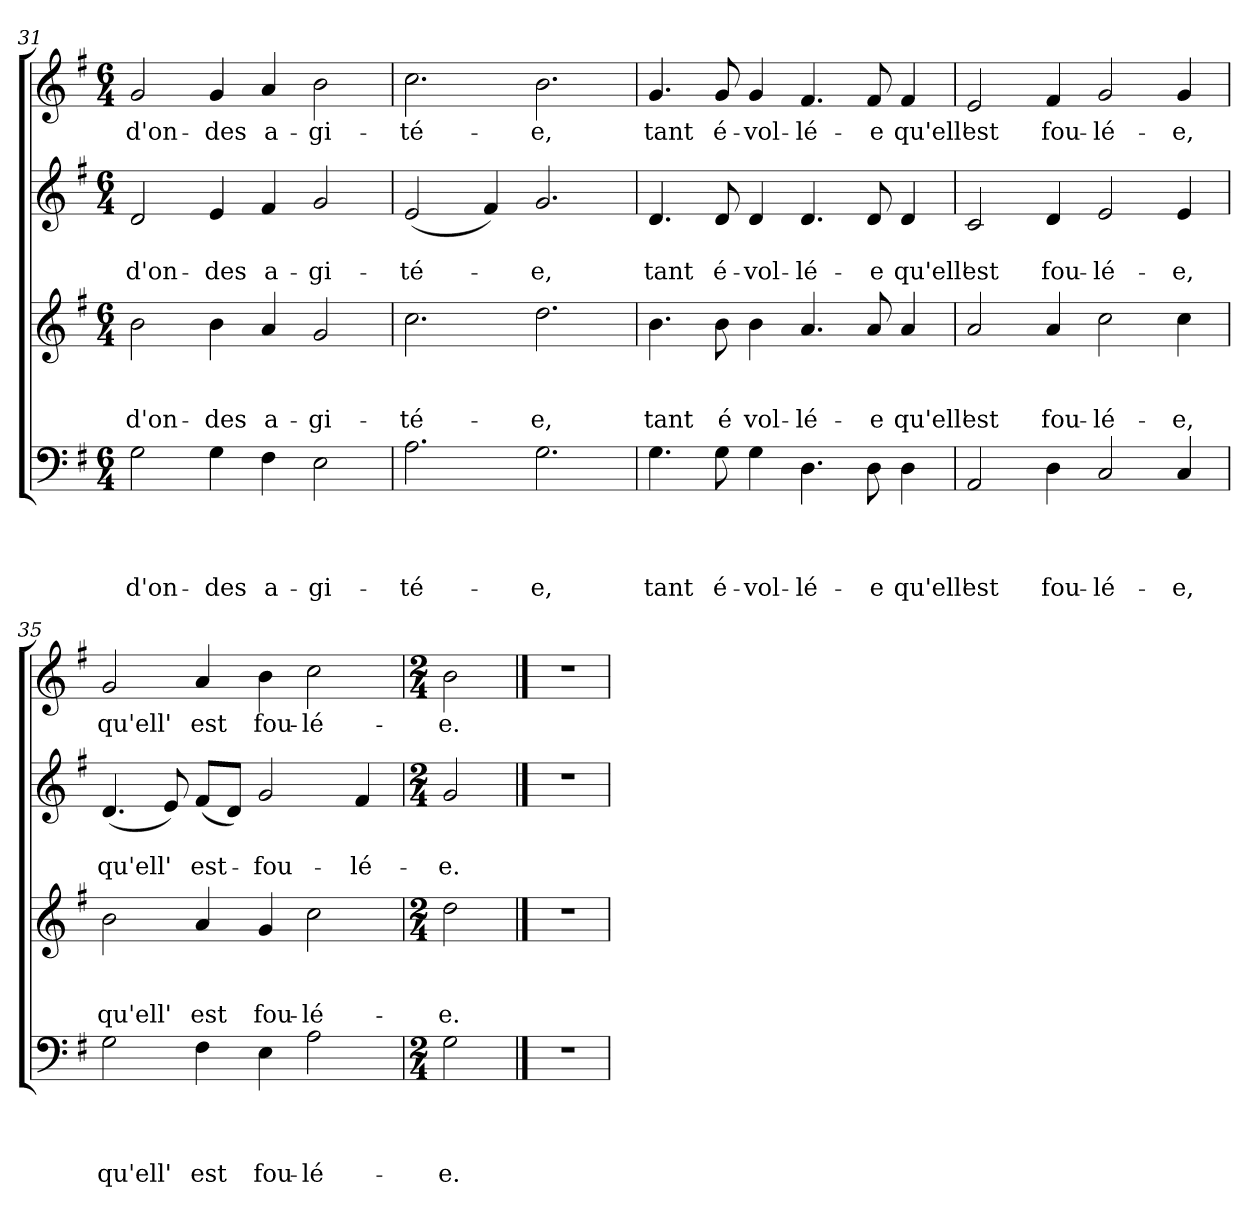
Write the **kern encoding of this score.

**kern	**text	**text	**text	**text	**kern	**text	**text	**text	**kern	**text	**text	**kern	**text
*part4	*part4	*part4	*part4	*part4	*part3	*part3	*part3	*part3	*part2	*part2	*part2	*part1	*part1
*staff4	*staff4	*staff4	*staff4	*staff4	*staff3	*staff3	*staff3	*staff3	*staff2	*staff2	*staff2	*staff1	*staff1
*clefF4	*	*	*	*	*clefG2	*	*	*	*clefG2	*	*	*clefG2	*
*	*	*	*	*	*ITrd7c12	*	*	*	*	*	*	*	*
*k[f#]	*	*	*	*	*k[f#]	*	*	*	*k[f#]	*	*	*k[f#]	*
*G:	*	*	*	*	*G:	*	*	*	*G:	*	*	*G:	*
*M6/4	*	*	*	*	*M6/4	*	*	*	*M6/4	*	*	*M6/4	*
=31	=31	=31	=31	=31	=31	=31	=31	=31	=31	=31	=31	=31	=31
!	!	!	!	!LO:LY:b	!	!	!	!LO:LY:b	!	!	!LO:LY:b	!	!LO:LY:b
2G\	.	.	.	d'on-	2B\	.	.	d'on-	2d/	.	d'on-	2g/	d'on-
!	!	!	!	!LO:LY:b	!	!	!	!LO:LY:b	!	!	!LO:LY:b	!	!LO:LY:b
4G\	.	.	.	-des	4B\	.	.	-des	4e/	.	-des	4g/	-des
!	!	!	!	!LO:LY:b	!	!	!	!LO:LY:b	!	!	!LO:LY:b	!	!LO:LY:b
4F#\	.	.	.	a-	4A/	.	.	a-	4f#/	.	a-	4a/	a-
!	!	!	!	!LO:LY:b	!	!	!	!LO:LY:b	!	!	!LO:LY:b	!	!LO:LY:b
2E\	.	.	.	-gi-	2G/	.	.	-gi-	2g/	.	-gi-	2b\	-gi-
!!LO:PB:g=z
=32	=32	=32	=32	=32	=32	=32	=32	=32	=32	=32	=32	=32	=32
!	!	!	!	!LO:LY:b	!	!	!	!LO:LY:b	!	!	!LO:LY:b	!	!LO:LY:b
2.A\	.	.	.	-té-	2.c\	.	.	-té-	(<2e/	.	-té-	2.cc\	-té-
.	.	.	.	.	.	.	.	.	4f#/)	.	.	.	.
!	!	!	!	!LO:LY:b	!	!	!	!LO:LY:b	!	!	!LO:LY:b	!	!LO:LY:b
2.G\	.	.	.	-e,	2.d\	.	.	-e,	2.g/	.	-e,	2.b\	-e,
=33	=33	=33	=33	=33	=33	=33	=33	=33	=33	=33	=33	=33	=33
!	!	!	!	!LO:LY:b	!	!	!	!LO:LY:b	!	!	!LO:LY:b	!	!LO:LY:b
4.G\	.	.	.	tant	4.B\	.	.	tant	4.d/	.	tant	4.g/	tant
!	!	!	!	!LO:LY:b	!	!	!	!LO:LY:b	!	!	!LO:LY:b	!	!LO:LY:b
8G\	.	.	.	é-	8B\	.	.	é	8d/	.	é-	8g/	é-
!	!	!	!	!LO:LY:b	!	!	!	!LO:LY:b	!	!	!LO:LY:b	!	!LO:LY:b
4G\	.	.	.	-vol-	4B\	.	.	vol-	4d/	.	-vol-	4g/	-vol-
!	!	!	!	!LO:LY:b	!	!	!	!LO:LY:b	!	!	!LO:LY:b	!	!LO:LY:b
4.D\	.	.	.	-lé-	4.A/	.	.	-lé-	4.d/	.	-lé-	4.f#/	-lé-
!	!	!	!	!LO:LY:b	!	!	!	!LO:LY:b	!	!	!LO:LY:b	!	!LO:LY:b
8D\	.	.	.	-e	8A/	.	.	-e	8d/	.	-e	8f#/	-e
!	!	!	!	!LO:LY:b	!	!	!	!LO:LY:b	!	!	!LO:LY:b	!	!LO:LY:b
4D\	.	.	.	qu'ell'	4A/	.	.	qu'ell'	4d/	.	qu'ell'	4f#/	qu'ell'
=34	=34	=34	=34	=34	=34	=34	=34	=34	=34	=34	=34	=34	=34
!	!	!	!	!LO:LY:b	!	!	!	!LO:LY:b	!	!	!LO:LY:b	!	!LO:LY:b
2AA/	.	.	.	est	2A/	.	.	est	2c/	.	est	2e/	est
!	!	!	!	!LO:LY:b	!	!	!	!LO:LY:b	!	!	!LO:LY:b	!	!LO:LY:b
4D\	.	.	.	fou-	4A/	.	.	fou-	4d/	.	fou-	4f#/	fou-
!	!	!	!	!LO:LY:b	!	!	!	!LO:LY:b	!	!	!LO:LY:b	!	!LO:LY:b
2C/	.	.	.	-lé-	2c\	.	.	-lé-	2e/	.	-lé-	2g/	-lé-
!	!	!	!	!LO:LY:b	!	!	!	!LO:LY:b	!	!	!LO:LY:b	!	!LO:LY:b
4C/	.	.	.	-e,	4c\	.	.	-e,	4e/	.	-e,	4g/	-e,
=35	=35	=35	=35	=35	=35	=35	=35	=35	=35	=35	=35	=35	=35
!	!	!	!	!LO:LY:b	!	!	!	!LO:LY:b	!	!	!LO:LY:b	!	!LO:LY:b
2G\	.	.	.	qu'ell'	2B\	.	.	qu'ell'	(<4.d/	.	qu'ell'	2g/	qu'ell'
.	.	.	.	.	.	.	.	.	8e/)	.	.	.	.
!	!	!	!	!LO:LY:b	!	!	!	!LO:LY:b	!	!	!LO:LY:b	!	!LO:LY:b
4F#\	.	.	.	est	4A/	.	.	est	(<8f#/L	.	est-	4a/	est
.	.	.	.	.	.	.	.	.	8d/J)	.	.	.	.
!	!	!	!	!LO:LY:b	!	!	!	!LO:LY:b	!	!	!LO:LY:b	!	!LO:LY:b
4E\	.	.	.	fou-	4G/	.	.	fou-	2g/	.	-fou-	4b\	fou-
!	!	!	!	!LO:LY:b	!	!	!	!LO:LY:b	!	!	!	!	!LO:LY:b
2A\	.	.	.	-lé-	2c\	.	.	-lé-	.	.	.	2cc\	-lé-
!	!	!	!	!	!	!	!	!	!	!	!LO:LY:b	!	!
.	.	.	.	.	.	.	.	.	4f#/	.	-lé-	.	.
=36	=36	=36	=36	=36	=36	=36	=36	=36	=36	=36	=36	=36	=36
*M2/4	*	*	*	*	*M2/4	*	*	*	*M2/4	*	*	*M2/4	*
!	!	!	!	!LO:LY:b	!	!	!	!LO:LY:b	!	!	!LO:LY:b	!	!LO:LY:b
2G\	.	.	.	-e.	2d\	.	.	-e.	2g/	.	-e.	2b\	-e.
!!LO:LB:g=z
==37	==37	==37	==37	==37	==37	==37	==37	==37	==37	==37	==37	==37	==37
2r	.	.	.	.	2r	.	.	.	2r	.	.	2r	.
=	=	=	=	=	=	=	=	=	=	=	=	=	=
*-	*-	*-	*-	*-	*-	*-	*-	*-	*-	*-	*-	*-	*-
